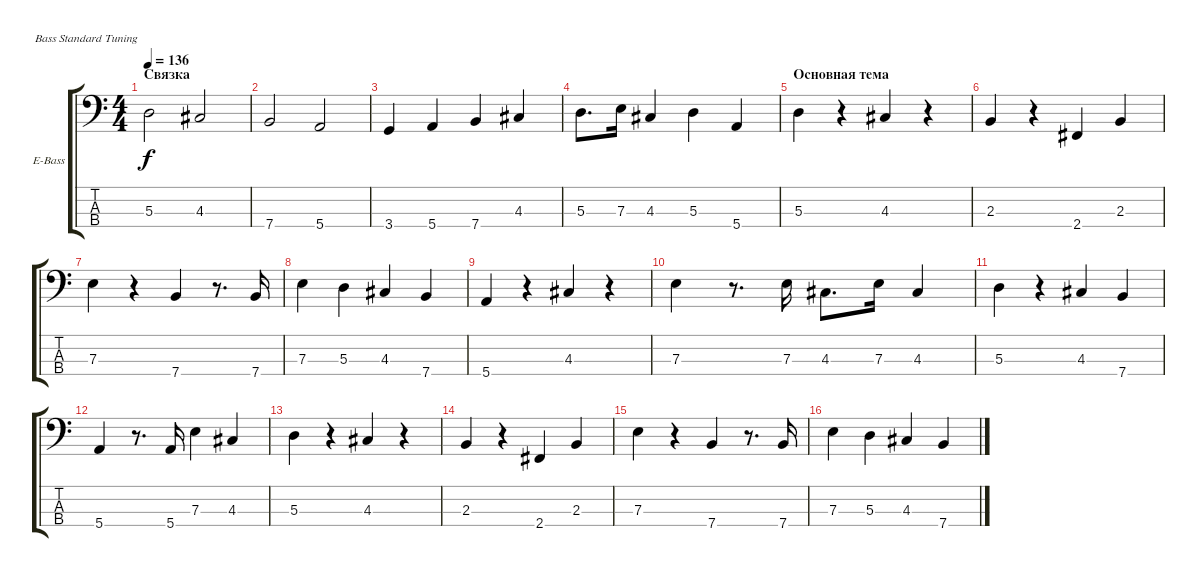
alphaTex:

\defaultSystemsLayout 4
\bracketExtendMode groupsimilarinstruments
\firstSystemTrackNameOrientation horizontal
\otherSystemsTrackNameOrientation horizontal
\track ("Electric Bass" "E-Bass") {instrument electricbassfinger}
\staff {score tabs}
\tuning (G2 D2 A1 E1)
\ts (4 4)
\section ("" "Связка")
\tempo 136
\clef f4
\ks c
5.3.2{dy f} 4.3.2 |
7.4.2 5.4.2 |
3.4.4 5.4.4 7.4.4 4.3.4 |
5.3.8{d} 7.3.16 4.3.4 5.3.4 5.4.4 |
\section ("" "Основная тема")
5.3.4 r.4 4.3.4 r.4 |
2.3.4 r.4 2.4.4 2.3.4 |
7.3.4 r.4 7.4.4 r.8{d} 7.4.16 |
7.3.4 5.3.4 4.3.4 7.4.4 |
5.4.4 r.4 4.3.4 r.4 |
7.3.4 r.8{d} 7.3.16 4.3.8{d} 7.3.16 4.3.4 |
5.3.4 r.4 4.3.4 7.4.4 |
5.4.4 r.8{d} 5.4.16 7.3.4 4.3.4 |
5.3.4 r.4 4.3.4 r.4 |
2.3.4 r.4 2.4.4 2.3.4 |
7.3.4 r.4 7.4.4 r.8{d} 7.4.16 |
7.3.4 5.3.4 4.3.4 7.4.4
